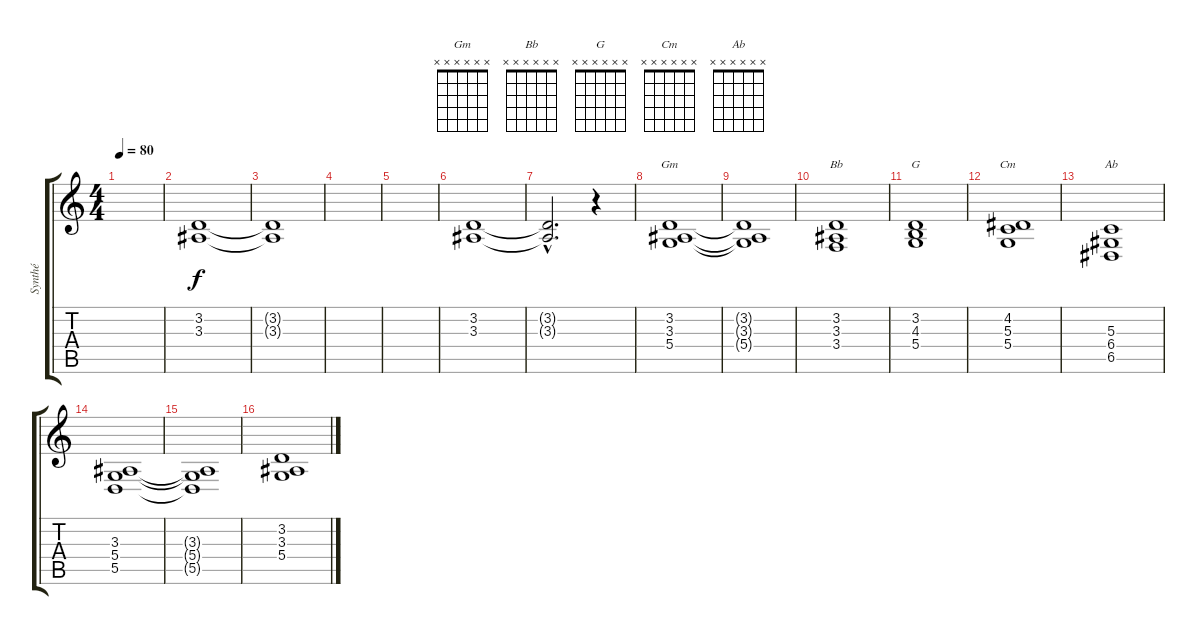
\track ("Synthé" "Synthé") {instrument lead3calliope}
\staff {score tabs}
\tuning (E4 B3 G3 D3 A2 E2) {hide}
\chord ("Gm" x x x x x x) {firstfret 0}
\chord ("Bb" x x x x x x) {firstfret 0}
\chord ("G" x x x x x x) {firstfret 0}
\chord ("Cm" x x x x x x) {firstfret 0}
\chord ("Ab" x x x x x x) {firstfret 0}
\ts (4 4)
\tempo 80
\clef g2
\ks c
|
(3.2 3.3).1 |
(3.2{t} 3.3{t}).1 |
|
|
(3.2 3.3).1 |
(3.2{hac t} 3.3{hac t}).2{d} r.4 |
(3.2 3.3 5.4).1{ch "Gm"} |
(3.2{t} 3.3{t} 5.4{t}).1 |
(3.2 3.3 3.4).1{ch "Bb"} |
(3.2 4.3 5.4).1{ch "G"} |
(4.2 5.3 5.4).1{ch "Cm"} |
(5.3 6.4 6.5).1{ch "Ab"} |
(3.3 5.4 5.5).1 |
(3.3{t} 5.4{t} 5.5{t}).1 |
(3.2 3.3 5.4).1
